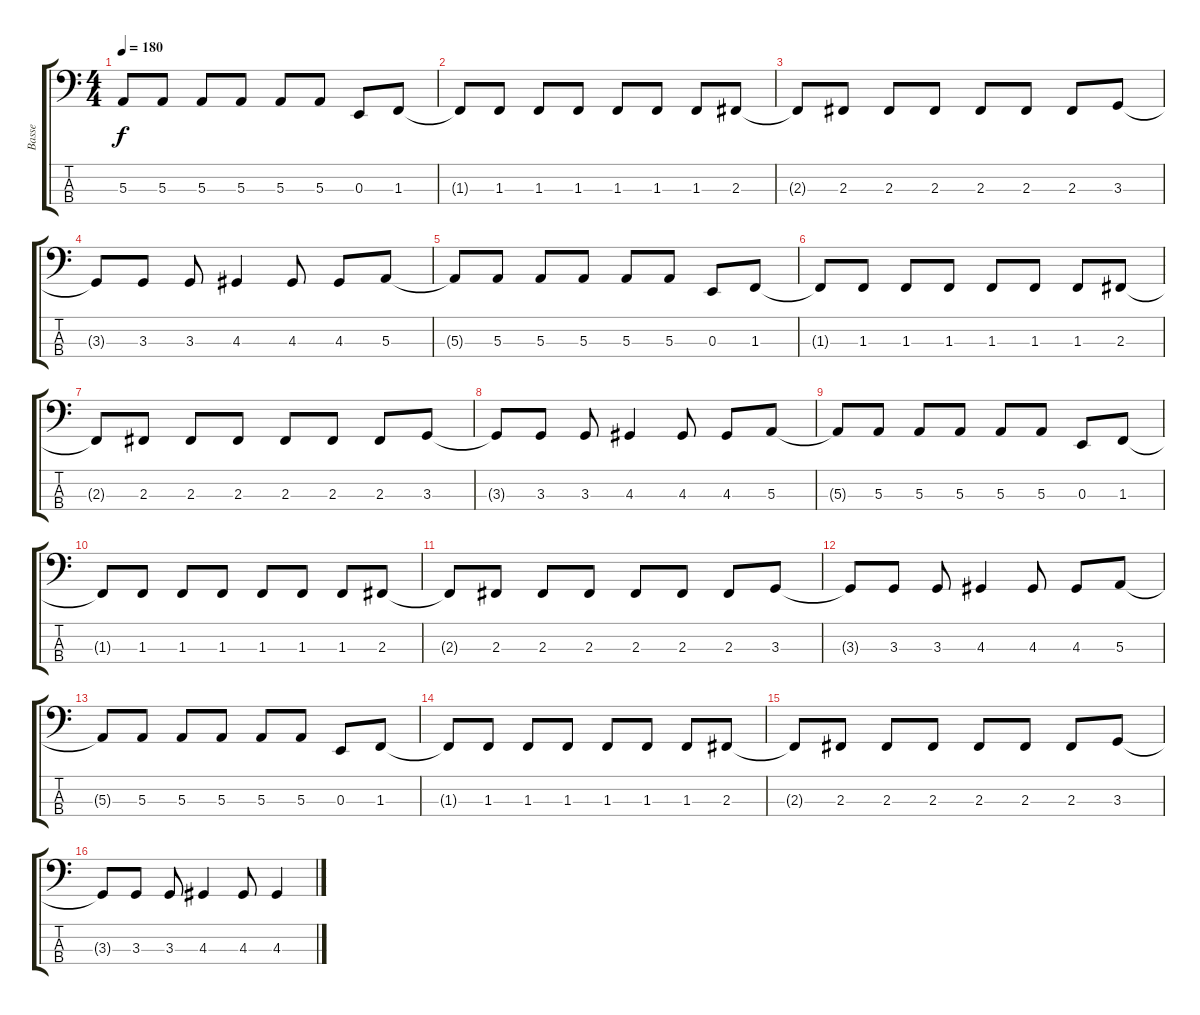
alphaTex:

\track ("Basse" "Basse") {instrument electricbasspick}
\staff {score tabs}
\tuning (D2 A1 E1 B0) {hide}
\ts (4 4)
\tempo 180
\clef f4
\ks c
5.3.8{dy f} 5.3.8 5.3.8 5.3.8 5.3.8 5.3.8 0.3.8 1.3.8 |
1.3{t}.8 1.3.8 1.3.8 1.3.8 1.3.8 1.3.8 1.3.8 2.3.8 |
2.3{t}.8 2.3.8 2.3.8 2.3.8 2.3.8 2.3.8 2.3.8 3.3.8 |
3.3{t}.8 3.3.8 3.3.8 4.3.4 4.3.8 4.3.8 5.3.8 |
5.3{t}.8 5.3.8 5.3.8 5.3.8 5.3.8 5.3.8 0.3.8 1.3.8 |
1.3{t}.8 1.3.8 1.3.8 1.3.8 1.3.8 1.3.8 1.3.8 2.3.8 |
2.3{t}.8 2.3.8 2.3.8 2.3.8 2.3.8 2.3.8 2.3.8 3.3.8 |
3.3{t}.8 3.3.8 3.3.8 4.3.4 4.3.8 4.3.8 5.3.8 |
5.3{t}.8 5.3.8 5.3.8 5.3.8 5.3.8 5.3.8 0.3.8 1.3.8 |
1.3{t}.8 1.3.8 1.3.8 1.3.8 1.3.8 1.3.8 1.3.8 2.3.8 |
2.3{t}.8 2.3.8 2.3.8 2.3.8 2.3.8 2.3.8 2.3.8 3.3.8 |
3.3{t}.8 3.3.8 3.3.8 4.3.4 4.3.8 4.3.8 5.3.8 |
5.3{t}.8 5.3.8 5.3.8 5.3.8 5.3.8 5.3.8 0.3.8 1.3.8 |
1.3{t}.8 1.3.8 1.3.8 1.3.8 1.3.8 1.3.8 1.3.8 2.3.8 |
2.3{t}.8 2.3.8 2.3.8 2.3.8 2.3.8 2.3.8 2.3.8 3.3.8 |
3.3{t}.8 3.3.8 3.3.8 4.3.4 4.3.8 4.3.4
